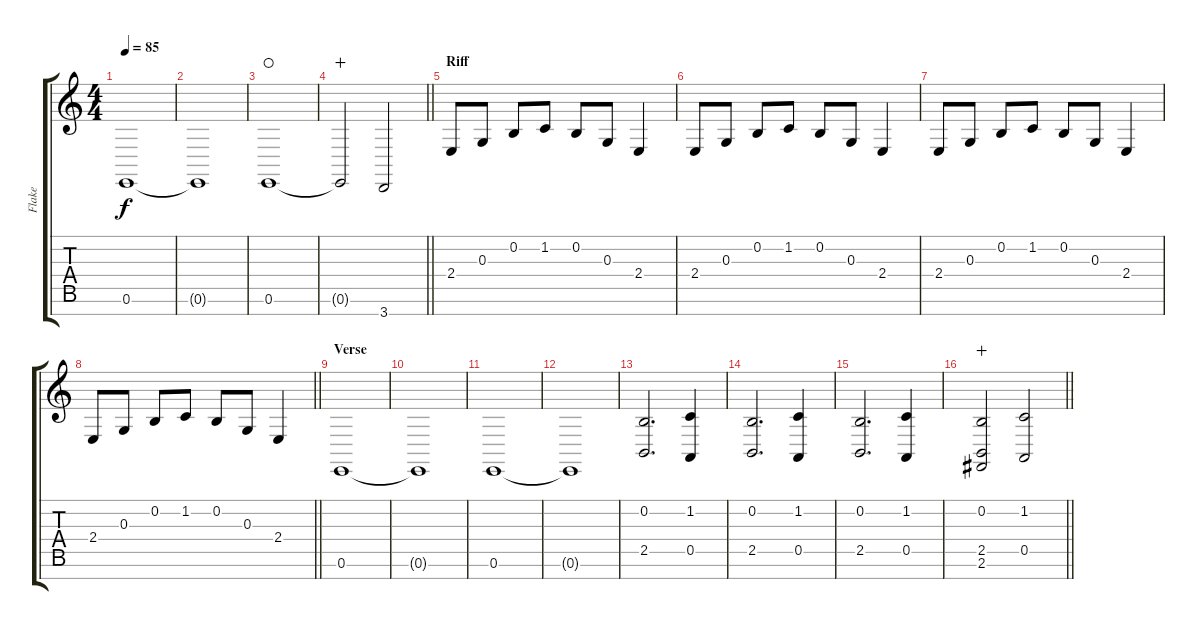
\track ("Flake" "Flake") {instrument stringensemble1}
\staff {score tabs}
\tuning (E4 B3 G3 D3 A2 E2 B1) {hide}
\ts (4 4)
\tempo 85
\clef g2
\ks c
0.6.1{dy f} |
0.6{t}.1 |
0.6.1{waho} |
\barLineRight lightlight
0.6{t}.2{wahc} 3.7.2 |
\section ("" "Riff")
2.4.8 0.3.8 0.2.8 1.2.8 0.2.8 0.3.8 2.4.4 |
2.4.8 0.3.8 0.2.8 1.2.8 0.2.8 0.3.8 2.4.4 |
2.4.8 0.3.8 0.2.8 1.2.8 0.2.8 0.3.8 2.4.4 |
\barLineRight lightlight
2.4.8 0.3.8 0.2.8 1.2.8 0.2.8 0.3.8 2.4.4 |
\section ("" "Verse")
0.6.1 |
0.6{t}.1 |
0.6.1 |
0.6{t}.1 |
(0.2 2.5).2{d} (1.2 0.5).4 |
(0.2 2.5).2{d} (1.2 0.5).4 |
(0.2 2.5).2{d} (1.2 0.5).4 |
\barLineRight lightlight
(0.2 2.5 2.6).2{wahc} (1.2 0.5).2
